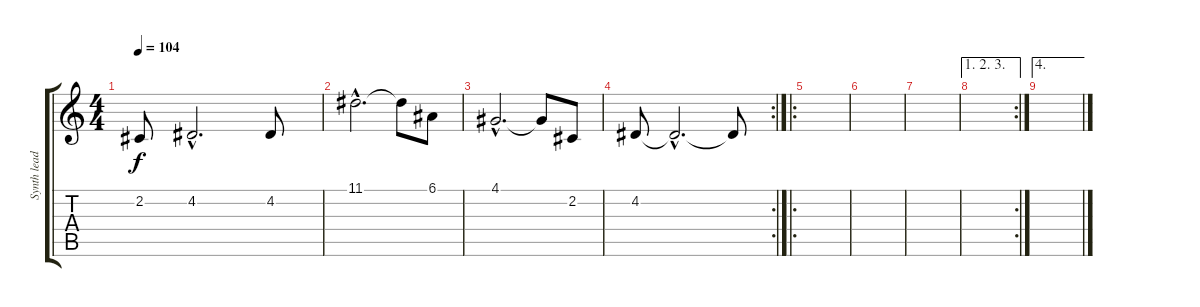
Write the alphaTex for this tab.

\track ("Synth lead" "Synth lead") {instrument lead5charang}
\staff {score tabs}
\tuning (E4 B3 G3 D3 A2 E2) {hide}
\ts (4 4)
\tempo 104
\clef g2
\ks c
2.2.8{dy f} 4.2{hac}.2{d} 4.2.8 |
11.1{hac}.2{d} 11.1{t}.8 6.1.8 |
4.1{hac}.2{d} 4.1{t}.8 2.2.8 |
\rc 2
4.2.8 4.2{hac t}.2{d} 4.2{t}.8 |
\ro
|
|
|
\ae (1 2 3)
\rc 2
|
\ae 4
